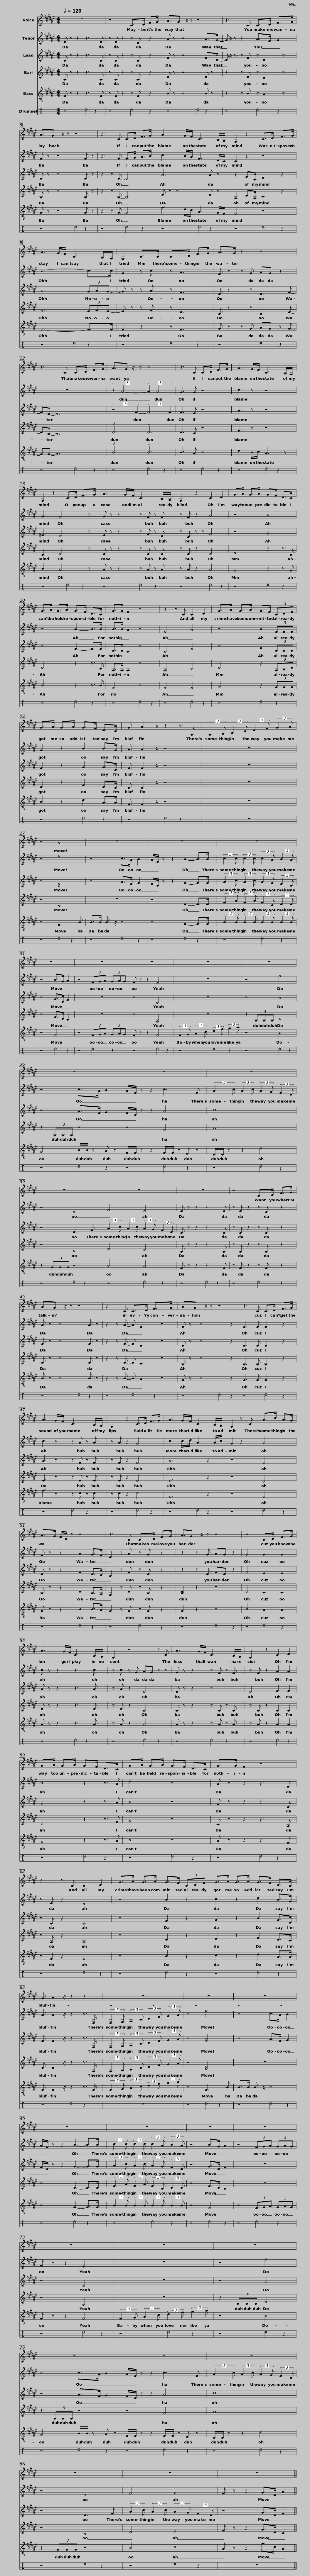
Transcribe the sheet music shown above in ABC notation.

X:1
%%score 1 2 3 4 5 6
L:1/8
Q:1/4=120
M:4/4
I:linebreak $
K:F#
V:1 treble
V:2 treble
V:3 treble
V:4 treble
V:5 treble-8
V:6 perc
K:none
V:1
 z8 | z4 C>D F>G | A3/2G z/ z z4 | z3 C C>D F>G |$ A3/2G z/ z z4 | %5
 z3 C C>D F>G | A3 G/F/ C3 B,/A,/ | G,2 z2 C>D F>G |$ A3 G/F/ C3 B,/A,/ | G,2 C>C C>D F>G | %10
 A>G z2 z4 |$ z3 C C>D F>G | A3/2G z/ z z4 | z3 C C>D F>G | A3 G/F/ C3 B,/A,/ |$ %15
 G,2 z2 C>D F>G | A3 G/F/ C3 B,/A,/ | G,2 z2 C2 D2 | G>A G>A G>F D>C |$ G>A G>A G>F D>C | %20
 G>G F2 z4 | z2 z C C2 D2 | G>A G>A G>F (3CDF |$ G>A G>A G>F D>C | G3/2 A2 z/ z2 z3/2 F,/ | %25
 (3:2:2F,2 G, (3:2:2A,2 C (3:2:2D2 F (3:2:2G2 A | z4 A4 |$ z8 | z8 | z8 | %30
 z8 |$ z8 | z8 | z8 | z8 |$ %35
 z8 | z8 | z8 |$ z8 | z8 | %40
 z8 | z4 C>D F>G |$ A3/2G z/ z z4 | z3 C C>D F>G | A3/2G z/ z z4 | %45
 z3 C C>D F>G |$ A3 G/F/ C3 B,/A,/ | G,2 z2 C>D F>G | A3 G/F/ C3 B,/A,/ |$ G,2 z3/2 C/ A>c A>G | %50
 A>G F/D/ z z4 | z3 C C>D F>G |$ A3/2G z/ z z4 | z4 C>D F>G | A3 G/F/ C3 B,/A,/ | %55
 G,2 z4 z C |$ A3 G/F/ C3 B,/A,/ | G,2 z2 C2 D2 | G>A G>A G>F D>C | G>A G>A G>F D>C |$ %60
 G>G F2 z4 | z2 z C C2 D2 | G>A G>A G>F (3CDF |$ G>A G>A G>F D>C | G3/2 A2 z/ z2 z2 | %65
 z8 | z8 |$ z8 | z8 | z8 | %70
 z8 |$ z8 | z8 | z8 | z8 |$ %75
 z8 | z8 | z8 |$ z8 | z8 | %80
 z8 |] %81
V:2
 E z z2 z3 E | z E z2 z D z2 | A z z4 A>G- | G/ z/ z z2 A>F G2 |$ F z z4 F z | %5
 z3 F F>G A>B | c3 B/A/ F3 D/C/ | C2 z2 z4 |$ c6- c>c | G2 z c z A3 | %10
 F z z G AG z2 |$ z8 | (3:2:2z2 A4- (3:2:2A2 A4 | G3 G z4 | c3 z z4 |$ %15
 G3 F4 z | G z z2 z F z F | z F z2 A4 | z4 B4 |$ z4 B2- B>B | %20
 B>B A2 z4 | F4 A4 | z4 B2 (3FFF |$ G2 z2 B2 B>G | A3/2 A2 z/ z4 | %25
 z8 | z4 f4 |$ z4 c>A B2 | A/F/ z z2 B2- B>B | (3:2:2c2 c (3:2:2c2 c (3:2:2c2 A (3:2:2B2 A | %30
 z4 B>G A2 |$ z4 (3FGA (3GAG | F z z2 E4 | z8 | z4 f4 |$ %35
 z4 c>A B2 | A/F/ z z2 c3 F | (3:2:2A2 c (3:2:2A2 c (3:2:2A2 G (3:2:2F2 D |$ z4 D4 | F4 E4 | %40
 E z z2 z3 E | z E z2 z D z2 |$ A z z4 A z | z2 z A- A F2 z | F z z4 z2 | %45
 F3 F F2 z2 |$ c3 z z A z A | z A z2 G4 | c3 c/d/ A3 A/c/ |$ G2 z2 A4 | %50
 F z z2 A2 G>F | D2 z A z G z2 |$ z2 z G AG z2 | G4 G2 G2 | c z z2 z3 c | %55
 z c z G AG z z |$ G z z2 z F z F | z F z2 A2 A2 | B4 z2 z3/2 A/ | d4 z4 |$ %60
 A z z2 z3 E | z E z2 D4 | z4 B2 z2 |$ c2 z2 d2 B>G | A3/2 A2 z/ z2 z3/2 F,/ | %65
 (3:2:2F,2 G, (3:2:2A,2 C (3:2:2D2 F (3:2:2G2 A | z4 f4 |$ z4 c>A B2 | A/F/ z z2 B2- B>B | (3:2:2c2 c (3:2:2c2 c (3:2:2c2 A (3:2:2B2 A | %70
 z4 B>G A2 |$ z4 (3FGA (3GAG | F z z2 E4 | z8 | z4 f4 |$ %75
 z4 c>A B2 | A/F/ z z2 c3 F | (3:2:2A2 c (3:2:2A2 c (3:2:2A2 G (3:2:2F2 D |$ z4 D4 | F4 G4 | %80
 F z z2 G>D A2 |] %81
V:3
 C z z2 z3 C | z C z2 z C z2 | F z z4 F>D- | D/ z/ z z F z D2 z |$ D z z4 D z | %5
 z2 z D- D4 | A6 A z | z2 F>C E2 z2 |$ A6 (3GAG- | G z z A z F3 | %10
 D z2 z D3 F- |$ FD- D6 | (3:2:2z4 F2- (3:2:2F4 F2 | F3 E z4 | A3 z z4 |$ %15
 =E3 D4 z | E z z2 z F z D | z C z z F4 | z4 G4 |$ z4 F2- F>F | %20
 D>D C2 z4 | C4 F4 | z4 G2 (3DDD |$ F2 z2 G2 G>D | F3/2 F2 z/ z4 | %25
 z8 | z4 [DF]4 |$ z4 A>F G2 | F/D/ z z2 G2- G>G | (3:2:2A2 c (3:2:2A2 c (3:2:2A2 G (3:2:2F2 D | %30
 z4 G>D F2 |$ z8 | z4 C4 | z8 | z4 A4 |$ %35
 z4 A>F G2 | F/D/ z z2 A4 | c8 |$ z4 D3 F | (3:2:2A2 c (3:2:2A2 c (3:2:2A2 G (3:2:2F2 D | %40
 C z z2 z3 C | z C z2 z C z2 |$ F z z4 F z | z2 z F- F D2 z | D z z4 z2 | %45
 D3 D D2 z2 |$ A3 z z F z F | z F z2 F4 | A6 z2 |$ z4 F4 | %50
 D z z2 F2 D>C | B,2 z F z D z2 |$ z2 z D FD z2 | F4 E2 E2 | A z z2 z3 A | %55
 z A z2 E4 |$ E z z2 z4 | E4 F2 F2 | G4 z2 z3/2 A/ | B4 z4 |$ %60
 F z z2 z3 C | z C z2 C4 | z4 F2 z2 |$ G2 z2 B2 G>D | F3/2 F2 z/ z2 z3/2 F,/ | %65
 (3:2:2F,2 G, (3:2:2A,2 C (3:2:2D2 F (3:2:2G2 A | z4 [FA]4 |$ z4 A>F G2 | F/D/ z z2 G2- G>G | (3:2:2A2 c (3:2:2A2 c (3:2:2A2 G (3:2:2F2 D | %70
 z4 G>D F2 |$ z8 | z4 C4 | z8 | z4 A4 |$ %75
 z4 A>F G2 | F/D/ z z2 A4 | c8 |$ z4 D3 F | (3:2:2A2 c (3:2:2A2 c (3:2:2A2 G (3:2:2F2 D | %80
 z4 G>D F2 |] %81
V:4
 A, z z2 z3 A, | z A, z2 z A, z2 | D z z4 D z | z2 z D z C2 z |$ B, z z4 B, z | %5
 z2 z B,- B,4 | E z z4 E z | A,2 D>A, C2 z2 |$ E6 (3EFE- | E z z F z D3 | %10
 B, z2 z B,3 D- |$ DB,- B,6 | (3:2:1D6 (3:2:1D6 | D3 C z4 | F3 z z4 |$ %15
 B,3 C4 z | C z z2 z C z C | z C z2 C4 | D4 z2 z3/2 B,/ |$ D4 z2 z3/2 C/ | %20
 A,>A, A,2 z4 | A,4 C4 | D4 z2 (3A,B,D |$ D2 z2 F2 D>C | C3/2 C2 z/ z4 | %25
 z8 | z4 B,4 |$ z8 | z4 D2- D>D | (3:2:2F2 A (3:2:2F2 A (3:2:2F2 C (3:2:2D2 D | %30
 z4 F>D C2 |$ z8 | z4 A,4 | z8 | z2 (3B,B,B, D4 |$ %35
 z2 (3G,G,G, z4 | z4 F4 | A8 |$ z4 B,4 | D4 C4 | %40
 A, z z2 z3 A, | z A, z2 z A, z2 |$ D z z4 D z | z2 z D- D C2 z | B, z z4 z2 | %45
 B,3 B, B,2 z2 |$ E3 z z E z E | z E z2 E4 | E6 z2 |$ z4 D4 | %50
 B, z z2 D2 B,>A, | G,2 z D z B, z2 |$ [B,D]2 z2 z4 | D4 C2 C2 | E z z2 z3 E | %55
 z E z2 C4 |$ C z z2 z C z C | z C z2 C2 C2 | D4 z2 z3/2 F/ | G4 z4 |$ %60
 C z z2 z3 A, | z A, z2 A,4 | z4 D2 z2 |$ E2 z2 F2 D>C | C3/2 C2 z/ z2 z3/2 F,/ | %65
 (3:2:2F,2 G, (3:2:2A,2 C (3:2:2D2 F (3:2:2G2 A | z4 [B,D]4 |$ z8 | z4 D2- D>D | (3:2:2F2 A (3:2:2F2 A (3:2:2F2 C (3:2:2D2 D | %70
 z4 F>D C2 |$ z8 | z4 A,4 | z8 | z2 (3B,B,B, D4 |$ %75
 z2 (3G,G,G, z4 | z4 F4 | A8 |$ z4 B,4 | D4 E4 | %80
 F z z2 G>D C2 |] %81
V:5
 F z z2 z3 F | z F z2 z F z2 | B z z4 B z | z2 z B z A2 z |$ G z z4 G z | %5
 z2 z G- G4 | f3 d/c/ A3 G/F/ | F4 z4 |$ F6- F>F | F2 z2 z F3 | %10
 G z z G AG z G- |$ GG- G6 | (3:2:1B6 (3:2:1B6 | B3 A z4 | d3 B/c/ A3 z |$ %15
 B3 A4 z | A z z2 z A z A | z A z2 A4 | G4 z2 z3/2 G/ |$ B4 z2 z3/2 B/ | %20
 F4 z4 | F4 F4 | G4 z2 (3GGG |$ B2 z2 d2 A>A | F3/2 F2 z/ z4 | %25
 z8 | z4 F3 B |$ B>B B3/2 z/ z4 | z4 G2- G>G | (3:2:2B2 B (3:2:2B2 B (3:2:2B2 B (3:2:2B2 B | %30
 z4 F4 |$ z4 (3FGA (3GAG | F z z2 F4 | (3:2:2F2 G (3:2:2A2 c (3:2:2d2 f (3:2:2g2 a | z4 B4 |$ %35
 G4 B/B/ z A z | F/F/ z z2 F/F/ z E z | D/D/ z z2 d4 |$ z2 (3GGG z4 | B4 A4 | %40
 F z z2 z3 F | z F z2 z F z2 |$ B z z4 B z | z2 z B- B A2 z | G z z4 z2 | %45
 G3 G G2 z2 |$ f3 z z c z c | z c z2 c4 | F6 z2 |$ z4 F4 | %50
 G z z2 B2 B>A | G2 z G z G z2 |$ G2 z2 z4 | B4 A2 A2 | A z z2 z3 A | %55
 z A z2 A4 |$ A z z2 z A z A | z A z2 A2 A2 | G4 z2 z3/2 A/ | B4 z4 |$ %60
 A z z2 z3 F | z F z2 F4 | z4 B2 z2 |$ c2 z2 d2 A>A | F3/2 F2 z/ z2 z3/2 F/ | %65
 (3:2:2F2 G (3:2:2A2 c (3:2:2d2 f (3:2:2g2 a | z4 F3 B |$ B>B B3/2 z/ z4 | z4 G2- G>G | (3:2:2B2 B (3:2:2B2 B (3:2:2B2 B (3:2:2B2 B | %70
 z4 F4 |$ z4 (3FGA (3GAG | F z z2 F4 | (3:2:2F2 G (3:2:2A2 c (3:2:2d2 f (3:2:2g2 a | z4 B4 |$ %75
 G4 B/B/ z A z | F/F/ z z2 F/F/ z E z | D/D/ z z2 d4 |$ z2 (3GGG z4 | B4 c4 | %80
 A z z2 g>c A2 |] %81
V:6
[K:C] z4 _d2 z2 | z4 _d2 z2 | z4 _d2 z2 | z4 _d2 z2 |$ z4 _d2 z2 | %5
 z4 _d2 z2 | z4 _d2 z2 | z4 _d2 z2 |$ z4 _d2 z2 | z4 _d2 z2 | %10
 z4 _d2 z2 |$ z4 _d2 z2 | z4 _d2 z2 | z4 _d2 z2 | z4 _d2 z2 |$ %15
 z4 _d2 z2 | z4 _d2 z2 | z4 _d2 z2 | z4 _d2 z2 |$ z4 _d2 z2 | %20
 z4 _d2 z2 | z4 _d2 z2 | z4 _d2 z2 |$ z4 _d2 z2 | z4 _d2 z2 | %25
 z8 | z4 _d2 z2 |$ z4 _d2 z2 | z4 _d2 z2 | z4 _d2 z2 | %30
 z4 _d2 z2 |$ z4 _d2 z2 | z4 _d2 z2 | z4 _d2 z2 | z4 _d2 z2 |$ %35
 z4 _d2 z2 | z4 _d2 z2 | z4 _d2 z2 |$ z4 _d2 z2 | z4 _d2 z2 | %40
 z4 _d2 z2 | z4 _d2 z2 |$ z4 _d2 z2 | z4 _d2 z2 | z4 _d2 z2 | %45
 z4 _d2 z2 |$ z4 _d2 z2 | z4 _d2 z2 | z4 _d2 z2 |$ z4 _d2 z2 | %50
 z4 _d2 z2 | z4 _d2 z2 |$ z4 _d2 z2 | z4 _d2 z2 | z4 _d2 z2 | %55
 z4 _d2 z2 |$ z4 _d2 z2 | z4 _d2 z2 | z4 _d2 z2 | z4 _d2 z2 |$ %60
 z4 _d2 z2 | z4 _d2 z2 | z4 _d2 z2 |$ z4 _d2 z2 | z4 _d2 z2 | %65
 z8 | z4 _d2 z2 |$ z4 _d2 z2 | z4 _d2 z2 | z4 _d2 z2 | %70
 z4 _d2 z2 |$ z4 _d2 z2 | z4 _d2 z2 | z4 _d2 z2 | z4 _d2 z2 |$ %75
 z4 _d2 z2 | z4 _d2 z2 | z4 _d2 z2 |$ z4 _d2 z2 | z4 _d2 z2 | %80
 z8 |] %81
